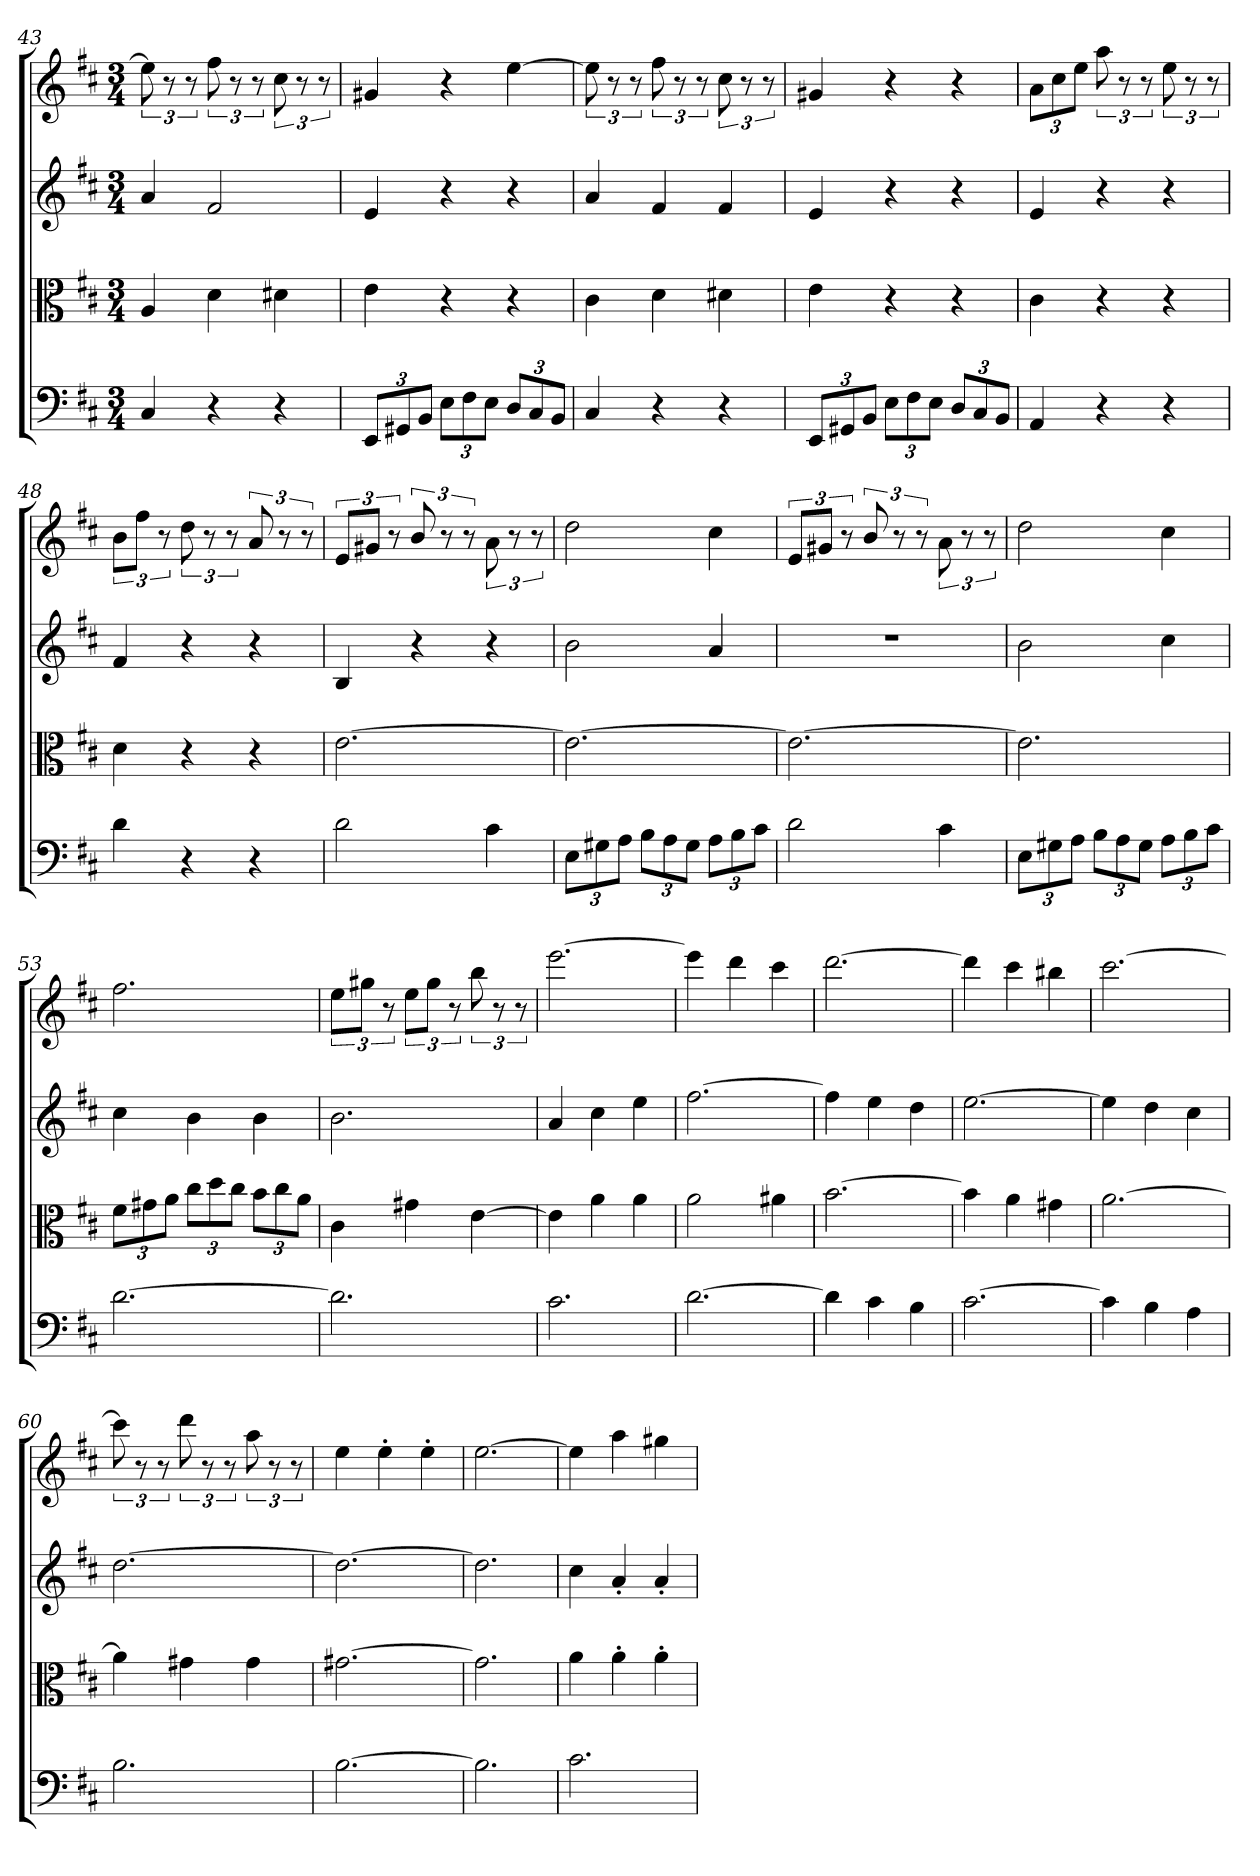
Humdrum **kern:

**kern	**kern	**kern	**kern
*part4	*part3	*part2	*part1
*staff4	*staff3	*staff2	*staff1
*clefF4	*clefC3	*clefG2	*clefG2
*k[f#c#]	*k[f#c#]	*k[f#c#]	*k[f#c#]
*D:	*D:	*D:	*D:
*M3/4	*M3/4	*M3/4	*M3/4
=43	=43	=43	=43
4C#/	4A/	4a/	12ee\]
.	.	.	12r
.	.	.	12r
4r	4d\	2f#/	12ff#\
.	.	.	12r
.	.	.	12r
4r	4d#X\	.	12cc#\
.	.	.	12r
.	.	.	12r
=44	=44	=44	=44
12EE/L	4e\	4e/	4g#X/
12GG#X/	.	.	.
12BB/J	.	.	.
12E\L	4r	4r	4r
12F#\	.	.	.
12E\J	.	.	.
12D/L	4r	4r	[4ee\
12C#/	.	.	.
12BB/J	.	.	.
=45	=45	=45	=45
4C#/	4c#\	4a/	12ee\]
.	.	.	12r
.	.	.	12r
4r	4d\	4f#/	12ff#\
.	.	.	12r
.	.	.	12r
4r	4d#X\	4f#/	12cc#\
.	.	.	12r
.	.	.	12r
=46	=46	=46	=46
12EE/L	4e\	4e/	4g#X/
12GG#X/	.	.	.
12BB/J	.	.	.
12E\L	4r	4r	4r
12F#\	.	.	.
12E\J	.	.	.
12D/L	4r	4r	4r
12C#/	.	.	.
12BB/J	.	.	.
=47	=47	=47	=47
4AA/	4c#\	4e/	12a\L
.	.	.	12cc#\
.	.	.	12ee\J
4r	4r	4r	12aa\
.	.	.	12r
.	.	.	12r
4r	4r	4r	12ee\
.	.	.	12r
.	.	.	12r
=48	=48	=48	=48
4d\	4d\	4f#/	12b\L
.	.	.	12ff#\J
.	.	.	12r
4r	4r	4r	12dd\
.	.	.	12r
.	.	.	12r
4r	4r	4r	12a/
.	.	.	12r
.	.	.	12r
=49	=49	=49	=49
2d\	[2.e\	4B/	12e/L
.	.	.	12g#X/J
.	.	.	12r
.	.	4r	12b/
.	.	.	12r
.	.	.	12r
4c#\	.	4r	12a\
.	.	.	12r
.	.	.	12r
=50	=50	=50	=50
12E\L	2.e\_	2b\	2dd\
12G#X\	.	.	.
12A\J	.	.	.
12B\L	.	.	.
12A\	.	.	.
12G#\J	.	.	.
12A\L	.	4a/	4cc#\
12B\	.	.	.
12c#\J	.	.	.
=51	=51	=51	=51
2d\	2.e\_	2.r	12e/L
.	.	.	12g#X/J
.	.	.	12r
.	.	.	12b/
.	.	.	12r
.	.	.	12r
4c#\	.	.	12a\
.	.	.	12r
.	.	.	12r
=52	=52	=52	=52
12E\L	2.e\]	2b\	2dd\
12G#X\	.	.	.
12A\J	.	.	.
12B\L	.	.	.
12A\	.	.	.
12G#\J	.	.	.
12A\L	.	4cc#\	4cc#\
12B\	.	.	.
12c#\J	.	.	.
=53	=53	=53	=53
[2.d\	12f#\L	4cc#\	2.ff#\
.	12g#X\	.	.
.	12a\J	.	.
.	12cc#\L	4b\	.
.	12dd\	.	.
.	12cc#\J	.	.
.	12b\L	4b\	.
.	12cc#\	.	.
.	12a\J	.	.
=54	=54	=54	=54
2.d\]	4c#\	2.b\	12ee\L
.	.	.	12gg#X\J
.	.	.	12r
.	4g#X\	.	12ee\L
.	.	.	12gg#\J
.	.	.	12r
.	[4e\	.	12bb\
.	.	.	12r
.	.	.	12r
=55	=55	=55	=55
2.c#\	4e\]	4a/	[2.eee\
.	4a\	4cc#\	.
.	4a\	4ee\	.
=56	=56	=56	=56
[2.d\	2a\	[2.ff#\	4eee\]
.	.	.	4ddd\
.	4a#X\	.	4ccc#\
=57	=57	=57	=57
4d\]	[2.b\	4ff#\]	[2.ddd\
4c#\	.	4ee\	.
4B\	.	4dd\	.
=58	=58	=58	=58
[2.c#\	4b\]	[2.ee\	4ddd\]
.	4a\	.	4ccc#\
.	4g#X\	.	4bb#X\
=59	=59	=59	=59
4c#\]	[2.a\	4ee\]	[2.ccc#\
4B\	.	4dd\	.
4A\	.	4cc#\	.
=60	=60	=60	=60
2.B\	4a\]	[2.dd\	12ccc#\]
.	.	.	12r
.	.	.	12r
.	4g#X\	.	12ddd\
.	.	.	12r
.	.	.	12r
.	4g#\	.	12aa\
.	.	.	12r
.	.	.	12r
=61	=61	=61	=61
[2.B\	[2.g#X\	2.dd\_	4ee\
.	.	.	4ee'\
.	.	.	4ee'\
=62	=62	=62	=62
2.B\]	2.g#\]	2.dd\]	[2.ee\
=63	=63	=63	=63
2.c#\	4a\	4cc#\	4ee\]
.	4a'\	4a'/	4aa\
.	4a'\	4a'/	4gg#X\
=	=	=	=
*-	*-	*-	*-
